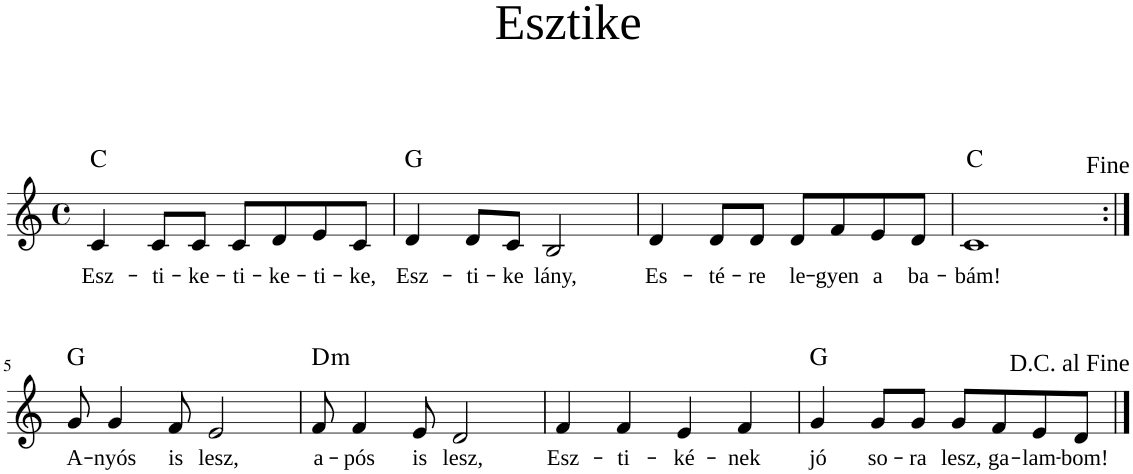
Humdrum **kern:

**kern	**text	**harte
*part1	*part1	*part1
*staff1	*staff1	*
*I"Piano	*	*
*I'Pno	*	*
*clefG2	*	*
*k[]	*	*
*M4/4	*	*
*met(c)	*	*
=1	=1	=1
!	!LO:LY:b	!LO:H:kt=N.C.
4c/	Esz-	N
!	!LO:LY:b	!
8c/L	-ti-	.
!	!LO:LY:b	!
8c/J	-ke-	.
!	!LO:LY:b	!
8c/L	-ti-	.
!	!LO:LY:b	!
8d/	-ke-	.
!	!LO:LY:b	!
8e/	-ti-	.
!	!LO:LY:b	!
8c/J	-ke,	.
=2	=2	=2
!	!LO:LY:b	!LO:H:kt=N.C.
4d/	Esz-	N
!	!LO:LY:b	!
8d/L	-ti-	.
!	!LO:LY:b	!
8c/J	-ke	.
!	!LO:LY:b	!
2B/	lány,	.
=3	=3	=3
!	!LO:LY:b	!
4d/	Es-	.
!	!LO:LY:b	!
8d/L	-té-	.
!	!LO:LY:b	!
8d/J	-re	.
!	!LO:LY:b	!
8d/L	le-	.
!	!LO:LY:b	!
8f/	-gyen	.
!	!LO:LY:b	!
8e/	a	.
!	!LO:LY:b	!
8d/J	ba-	.
=4	=4	=4
!	!LO:LY:b	!LO:H:kt=N.C.
1c	-bám!	N
!LO:TX:a:t=<font size="11.7074"/><font face="Times New Roman"/>Fine	!	!
!!LO:LB:g=z
=5:|!	=5:|!	=5:|!
!	!LO:LY:b	!LO:H:kt=N.C.
8g/	A-	N
!	!LO:LY:b	!
4g/	-nyós	.
!	!LO:LY:b	!
8f/	is	.
!	!LO:LY:b	!
2e/	lesz,	.
=6	=6	=6
!	!LO:LY:b	!LO:H:kt=m
8f/	a-	D:min
!	!LO:LY:b	!
4f/	-pós	.
!	!LO:LY:b	!
8e/	is	.
!	!LO:LY:b	!
2d/	lesz,	.
=7	=7	=7
!	!LO:LY:b	!
4f/	Esz-	.
!	!LO:LY:b	!
4f/	-ti-	.
!	!LO:LY:b	!
4e/	-ké-	.
!	!LO:LY:b	!
4f/	-nek	.
=8	=8	=8
!	!LO:LY:b	!LO:H:kt=N.C.
4g/	jó	N
!	!LO:LY:b	!
8g/L	so-	.
!	!LO:LY:b	!
8g/J	-ra	.
!	!LO:LY:b	!
8g/L	lesz,	.
!	!LO:LY:b	!
8f/	ga-	.
!	!LO:LY:b	!
8e/	-lam-	.
!	!LO:LY:b	!
8d/J	-bom!	.
!LO:TX:a:t=<font size="11.7074"/><font face="Times New Roman"/>D.C. al Fine	!	!
==	==	==
*-	*-	*-
